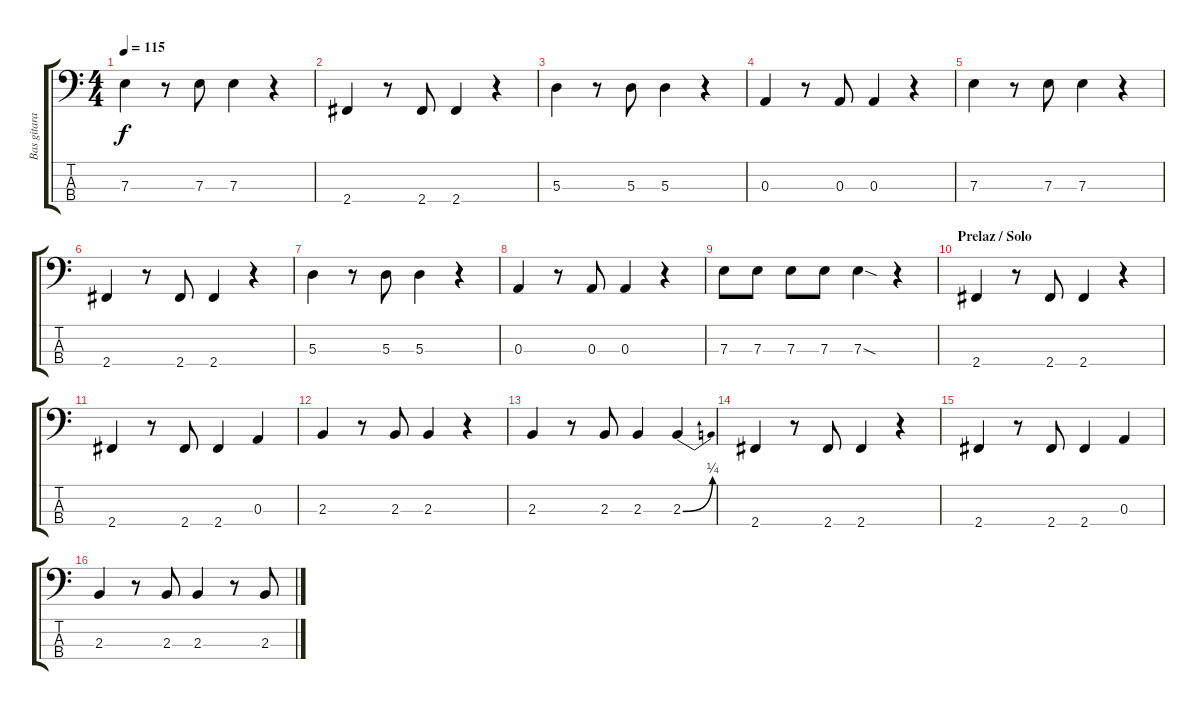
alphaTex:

\track ("Bas gitara" "Bas gitara") {instrument electricbassfinger}
\staff {score tabs}
\tuning (G2 D2 A1 E1) {hide}
\ts (4 4)
\tempo 115
\clef f4
\ks c
7.3.4{dy f} r.8 7.3.8 7.3.4 r.4 |
2.4.4 r.8 2.4.8 2.4.4 r.4 |
5.3.4 r.8 5.3.8 5.3.4 r.4 |
0.3.4 r.8 0.3.8 0.3.4 r.4 |
7.3.4 r.8 7.3.8 7.3.4 r.4 |
2.4.4 r.8 2.4.8 2.4.4 r.4 |
5.3.4 r.8 5.3.8 5.3.4 r.4 |
0.3.4 r.8 0.3.8 0.3.4 r.4 |
7.3.8 7.3.8 7.3.8 7.3.8 7.3{sod}.4 r.4 |
\section ("" "Prelaz / Solo")
2.4.4 r.8 2.4.8 2.4.4 r.4 |
2.4.4 r.8 2.4.8 2.4.4 0.3.4 |
2.3.4 r.8 2.3.8 2.3.4 r.4 |
2.3.4 r.8 2.3.8 2.3.4 2.3{be (bend 0 0 60 1)}.4 |
2.4.4 r.8 2.4.8 2.4.4 r.4 |
2.4.4 r.8 2.4.8 2.4.4 0.3.4 |
2.3.4 r.8 2.3.8 2.3.4 r.8 2.3{ss}.8
